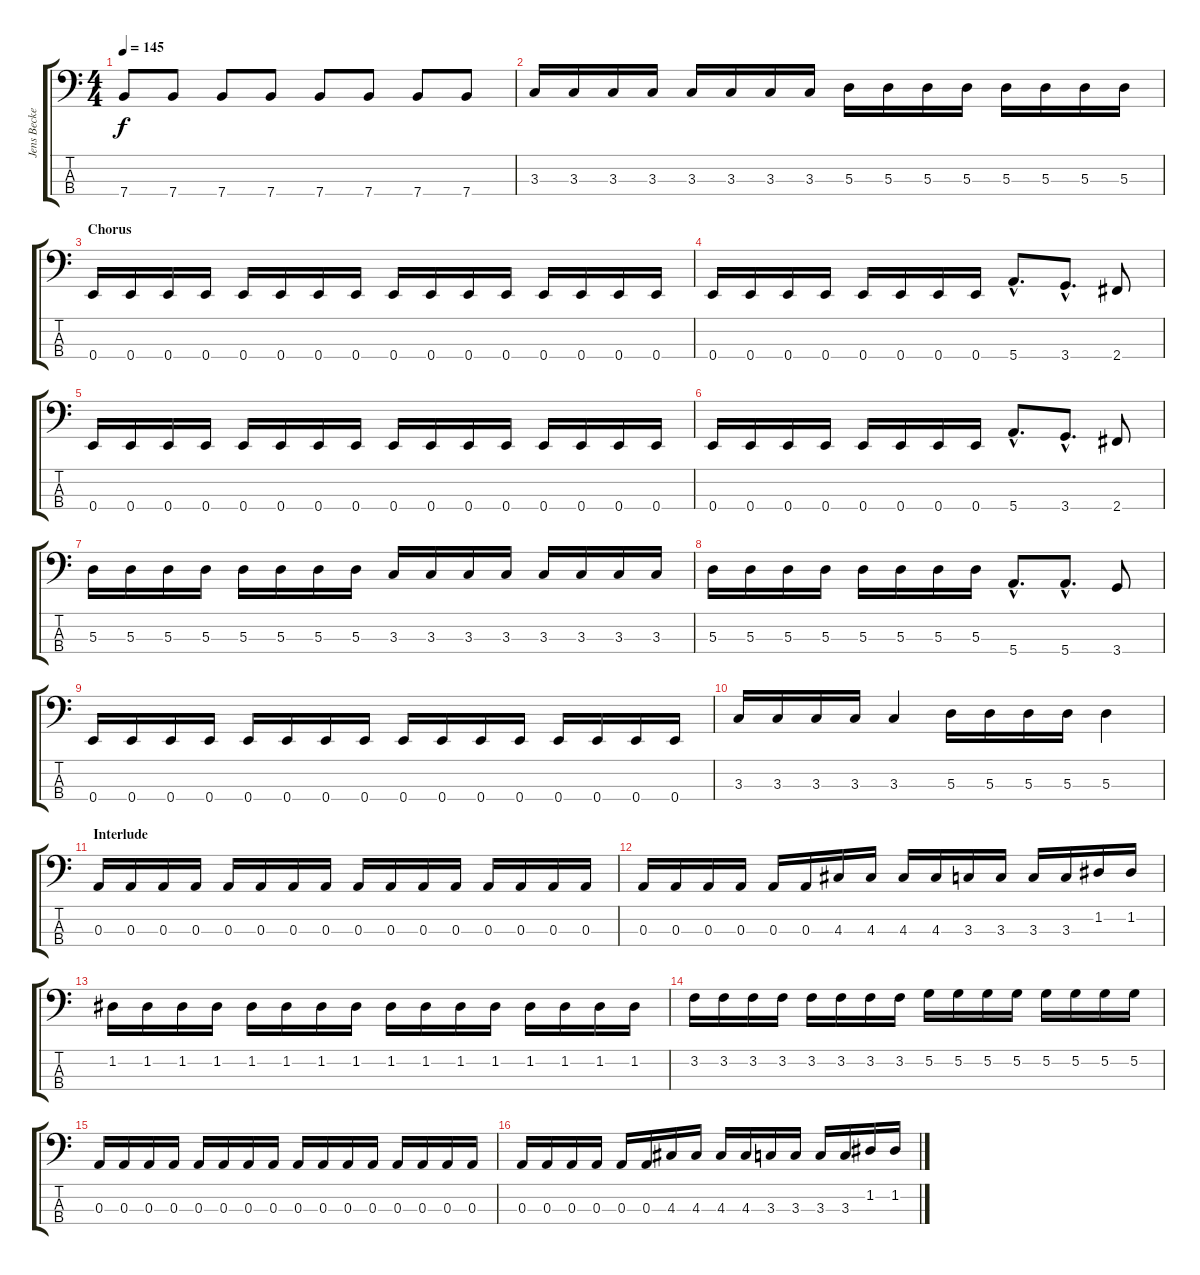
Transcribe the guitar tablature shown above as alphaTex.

\track ("Jens Becker" "Jens Becke") {instrument electricbasspick}
\staff {score tabs}
\tuning (G2 D2 A1 E1) {hide}
\ts (4 4)
\tempo 145
\clef f4
\ks c
7.4.8{dy f} 7.4.8 7.4.8 7.4.8 7.4.8 7.4.8 7.4.8 7.4.8 |
3.3.16 3.3.16 3.3.16 3.3.16 3.3.16 3.3.16 3.3.16 3.3.16 5.3.16 5.3.16 5.3.16 5.3.16 5.3.16 5.3.16 5.3.16 5.3.16 |
\section ("" "Chorus")
0.4.16 0.4.16 0.4.16 0.4.16 0.4.16 0.4.16 0.4.16 0.4.16 0.4.16 0.4.16 0.4.16 0.4.16 0.4.16 0.4.16 0.4.16 0.4.16 |
0.4.16 0.4.16 0.4.16 0.4.16 0.4.16 0.4.16 0.4.16 0.4.16 5.4{hac}.8{d} 3.4{hac}.8{d} 2.4.8 |
0.4.16 0.4.16 0.4.16 0.4.16 0.4.16 0.4.16 0.4.16 0.4.16 0.4.16 0.4.16 0.4.16 0.4.16 0.4.16 0.4.16 0.4.16 0.4.16 |
0.4.16 0.4.16 0.4.16 0.4.16 0.4.16 0.4.16 0.4.16 0.4.16 5.4{hac}.8{d} 3.4{hac}.8{d} 2.4.8 |
5.3.16 5.3.16 5.3.16 5.3.16 5.3.16 5.3.16 5.3.16 5.3.16 3.3.16 3.3.16 3.3.16 3.3.16 3.3.16 3.3.16 3.3.16 3.3.16 |
5.3.16 5.3.16 5.3.16 5.3.16 5.3.16 5.3.16 5.3.16 5.3.16 5.4{hac}.8{d} 5.4{hac}.8{d} 3.4.8 |
0.4.16 0.4.16 0.4.16 0.4.16 0.4.16 0.4.16 0.4.16 0.4.16 0.4.16 0.4.16 0.4.16 0.4.16 0.4.16 0.4.16 0.4.16 0.4.16 |
3.3.16 3.3.16 3.3.16 3.3.16 3.3.4 5.3.16 5.3.16 5.3.16 5.3.16 5.3.4 |
\section ("" "Interlude")
0.3.16 0.3.16 0.3.16 0.3.16 0.3.16 0.3.16 0.3.16 0.3.16 0.3.16 0.3.16 0.3.16 0.3.16 0.3.16 0.3.16 0.3.16 0.3.16 |
0.3.16 0.3.16 0.3.16 0.3.16 0.3.16 0.3.16 4.3.16 4.3.16 4.3.16 4.3.16 3.3.16 3.3.16 3.3.16 3.3.16 1.2.16 1.2.16 |
1.2.16 1.2.16 1.2.16 1.2.16 1.2.16 1.2.16 1.2.16 1.2.16 1.2.16 1.2.16 1.2.16 1.2.16 1.2.16 1.2.16 1.2.16 1.2.16 |
3.2.16 3.2.16 3.2.16 3.2.16 3.2.16 3.2.16 3.2.16 3.2.16 5.2.16 5.2.16 5.2.16 5.2.16 5.2.16 5.2.16 5.2.16 5.2.16 |
0.3.16 0.3.16 0.3.16 0.3.16 0.3.16 0.3.16 0.3.16 0.3.16 0.3.16 0.3.16 0.3.16 0.3.16 0.3.16 0.3.16 0.3.16 0.3.16 |
0.3.16 0.3.16 0.3.16 0.3.16 0.3.16 0.3.16 4.3.16 4.3.16 4.3.16 4.3.16 3.3.16 3.3.16 3.3.16 3.3.16 1.2.16 1.2.16
